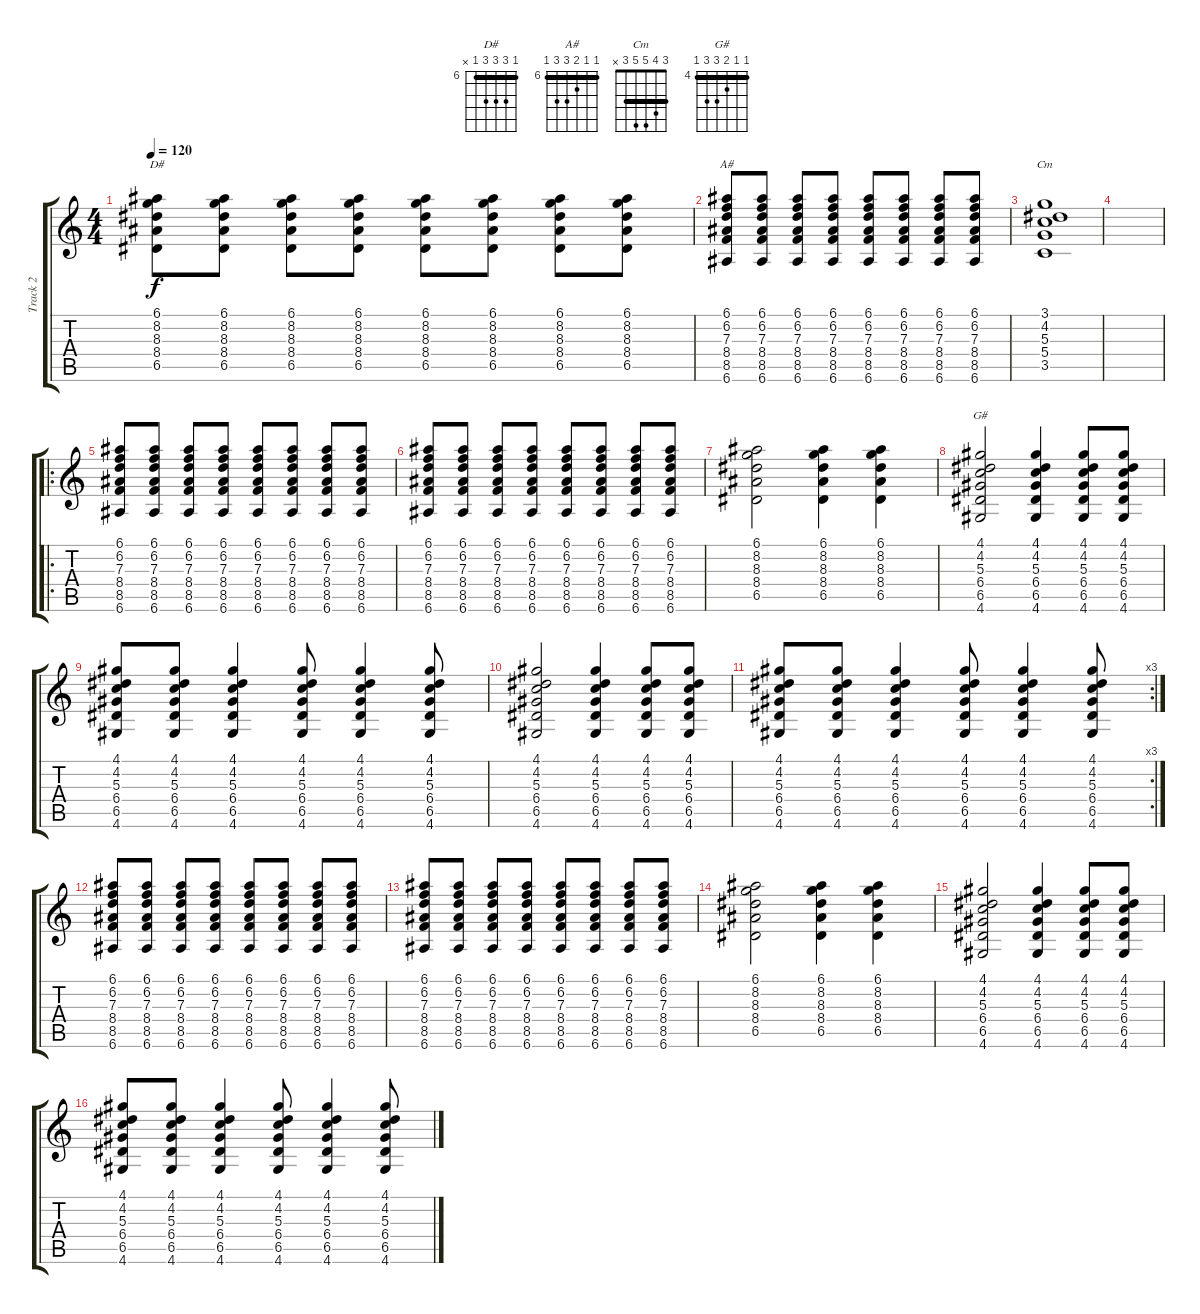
\track ("Track 2" "Track 2") {instrument acousticguitarsteel}
\staff {score tabs}
\tuning (E4 B3 G3 D3 A2 E2) {hide}
\chord ("D#" 6 8 8 8 6 x) {firstfret 6 barre 6}
\chord ("A#" 6 6 7 8 8 6) {firstfret 6 barre 6}
\chord ("Cm" 3 4 5 5 3 x) {barre 3}
\chord ("G#" 4 4 5 6 6 4) {firstfret 4 barre 4}
\ts (4 4)
\tempo 120
\clef g2
\ks c
(6.1 8.2 8.3 8.4 6.5).8{ch "D#" dy f} (6.1 8.2 8.3 8.4 6.5).8 (6.1 8.2 8.3 8.4 6.5).8 (6.1 8.2 8.3 8.4 6.5).8 (6.1 8.2 8.3 8.4 6.5).8 (6.1 8.2 8.3 8.4 6.5).8 (6.1 8.2 8.3 8.4 6.5).8 (6.1 8.2 8.3 8.4 6.5).8 |
(6.1 6.2 7.3 8.4 8.5 6.6).8{ch "A#"} (6.1 6.2 7.3 8.4 8.5 6.6).8 (6.1 6.2 7.3 8.4 8.5 6.6).8 (6.1 6.2 7.3 8.4 8.5 6.6).8 (6.1 6.2 7.3 8.4 8.5 6.6).8 (6.1 6.2 7.3 8.4 8.5 6.6).8 (6.1 6.2 7.3 8.4 8.5 6.6).8 (6.1 6.2 7.3 8.4 8.5 6.6).8 |
(3.1 4.2 5.3 5.4 3.5).1{ch "Cm"} |
|
\ro
(6.1 6.2 7.3 8.4 8.5 6.6).8 (6.1 6.2 7.3 8.4 8.5 6.6).8 (6.1 6.2 7.3 8.4 8.5 6.6).8 (6.1 6.2 7.3 8.4 8.5 6.6).8 (6.1 6.2 7.3 8.4 8.5 6.6).8 (6.1 6.2 7.3 8.4 8.5 6.6).8 (6.1 6.2 7.3 8.4 8.5 6.6).8 (6.1 6.2 7.3 8.4 8.5 6.6).8 |
(6.1 6.2 7.3 8.4 8.5 6.6).8 (6.1 6.2 7.3 8.4 8.5 6.6).8 (6.1 6.2 7.3 8.4 8.5 6.6).8 (6.1 6.2 7.3 8.4 8.5 6.6).8 (6.1 6.2 7.3 8.4 8.5 6.6).8 (6.1 6.2 7.3 8.4 8.5 6.6).8 (6.1 6.2 7.3 8.4 8.5 6.6).8 (6.1 6.2 7.3 8.4 8.5 6.6).8 |
(6.1 8.2 8.3 8.4 6.5).2 (6.1 8.2 8.3 8.4 6.5).4 (6.1 8.2 8.3 8.4 6.5).4 |
(4.1 4.2 5.3 6.4 6.5 4.6).2{ch "G#"} (4.1 4.2 5.3 6.4 6.5 4.6).4 (4.1 4.2 5.3 6.4 6.5 4.6).8 (4.1 4.2 5.3 6.4 6.5 4.6).8 |
(4.1 4.2 5.3 6.4 6.5 4.6).8 (4.1 4.2 5.3 6.4 6.5 4.6).8 (4.1 4.2 5.3 6.4 6.5 4.6).4 (4.1 4.2 5.3 6.4 6.5 4.6).8 (4.1 4.2 5.3 6.4 6.5 4.6).4 (4.1 4.2 5.3 6.4 6.5 4.6).8 |
(4.1 4.2 5.3 6.4 6.5 4.6).2 (4.1 4.2 5.3 6.4 6.5 4.6).4 (4.1 4.2 5.3 6.4 6.5 4.6).8 (4.1 4.2 5.3 6.4 6.5 4.6).8 |
\rc 3
(4.1 4.2 5.3 6.4 6.5 4.6).8 (4.1 4.2 5.3 6.4 6.5 4.6).8 (4.1 4.2 5.3 6.4 6.5 4.6).4 (4.1 4.2 5.3 6.4 6.5 4.6).8 (4.1 4.2 5.3 6.4 6.5 4.6).4 (4.1 4.2 5.3 6.4 6.5 4.6).8 |
(6.1 6.2 7.3 8.4 8.5 6.6).8 (6.1 6.2 7.3 8.4 8.5 6.6).8 (6.1 6.2 7.3 8.4 8.5 6.6).8 (6.1 6.2 7.3 8.4 8.5 6.6).8 (6.1 6.2 7.3 8.4 8.5 6.6).8 (6.1 6.2 7.3 8.4 8.5 6.6).8 (6.1 6.2 7.3 8.4 8.5 6.6).8 (6.1 6.2 7.3 8.4 8.5 6.6).8 |
(6.1 6.2 7.3 8.4 8.5 6.6).8 (6.1 6.2 7.3 8.4 8.5 6.6).8 (6.1 6.2 7.3 8.4 8.5 6.6).8 (6.1 6.2 7.3 8.4 8.5 6.6).8 (6.1 6.2 7.3 8.4 8.5 6.6).8 (6.1 6.2 7.3 8.4 8.5 6.6).8 (6.1 6.2 7.3 8.4 8.5 6.6).8 (6.1 6.2 7.3 8.4 8.5 6.6).8 |
(6.1 8.2 8.3 8.4 6.5).2 (6.1 8.2 8.3 8.4 6.5).4 (6.1 8.2 8.3 8.4 6.5).4 |
(4.1 4.2 5.3 6.4 6.5 4.6).2 (4.1 4.2 5.3 6.4 6.5 4.6).4 (4.1 4.2 5.3 6.4 6.5 4.6).8 (4.1 4.2 5.3 6.4 6.5 4.6).8 |
(4.1 4.2 5.3 6.4 6.5 4.6).8 (4.1 4.2 5.3 6.4 6.5 4.6).8 (4.1 4.2 5.3 6.4 6.5 4.6).4 (4.1 4.2 5.3 6.4 6.5 4.6).8 (4.1 4.2 5.3 6.4 6.5 4.6).4 (4.1 4.2 5.3 6.4 6.5 4.6).8
